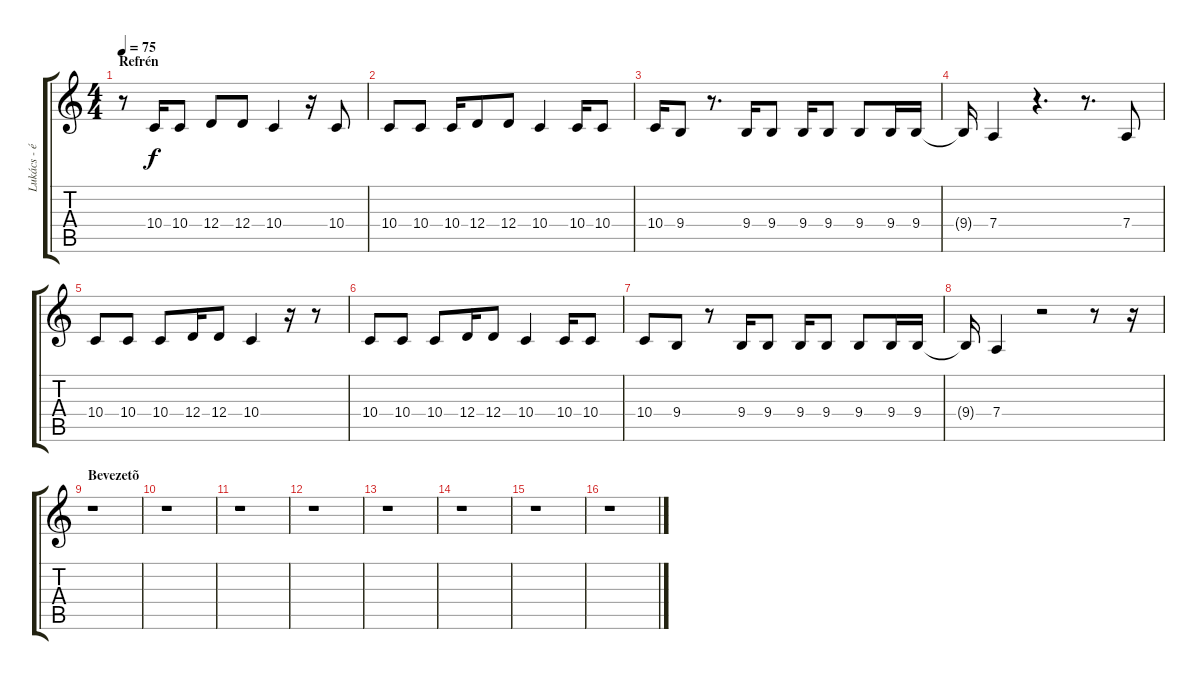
\track ("Lukács - ének" "Lukács - é") {instrument tenorsax}
\staff {score tabs}
\tuning (E4 B3 G3 D3 A2 E2) {hide}
\ts (4 4)
\section ("" "Refrén")
\tempo 75
\clef g2
\ks c
r.8{dy f volume 16 instrument altosax} 10.4.16 10.4.8 12.4.8 12.4.8 10.4.4 r.16 10.4.8 |
10.4.8 10.4.8 10.4.16 12.4.8 12.4.8 10.4.4 10.4.16 10.4.8 |
10.4.16 9.4.8 r.8{d} 9.4.16 9.4.8 9.4.16 9.4.8 9.4.8 9.4.16 9.4.16 |
9.4{t}.16 7.4.4 r.4{d} r.8{d} 7.4.8 |
10.4.8 10.4.8 10.4.8 12.4.16 12.4.8 10.4.4 r.16 r.8 |
10.4.8 10.4.8 10.4.8 12.4.16 12.4.8 10.4.4 10.4.16 10.4.8 |
10.4.8 9.4.8 r.8 9.4.16 9.4.8 9.4.16 9.4.8 9.4.8 9.4.16 9.4.16 |
9.4{t}.16 7.4.4 r.2 r.8 r.16{volume 11} |
\section ("" "Bevezetõ")
r.1 |
r.1 |
r.1 |
r.1 |
r.1 |
r.1 |
r.1 |
r.1
